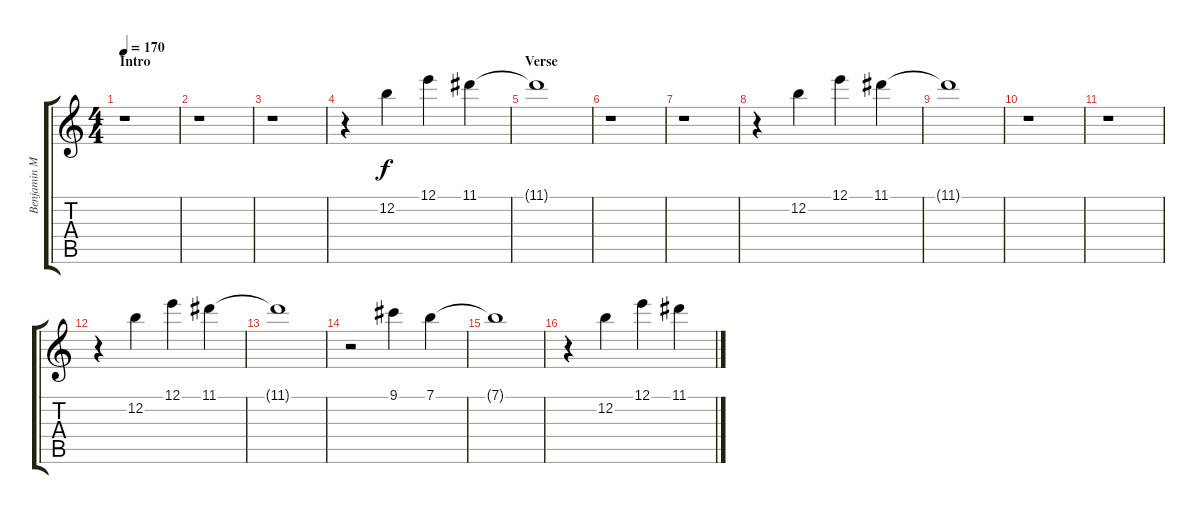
\track ("Benjamin Madden" "Benjamin M") {instrument distortionguitar}
\staff {score tabs}
\tuning (E4 B3 G3 D3 A2 E2) {hide}
\ts (4 4)
\section ("" "Intro")
\tempo 170
\clef g2
\ks c
r.1{dy f instrument distortionguitar} |
r.1 |
r.1 |
r.4 12.2.4 12.1.4 11.1.4 |
\section ("" "Verse")
11.1{t}.1{volume 0} |
r.1{volume 13} |
r.1 |
r.4 12.2.4 12.1.4 11.1.4 |
11.1{t}.1{volume 0} |
r.1{volume 13} |
r.1 |
r.4 12.2.4 12.1.4 11.1.4 |
11.1{t}.1{volume 0} |
r.2{volume 13} 9.1.4 7.1.4 |
7.1{t}.1{volume 0} |
r.4{volume 14} 12.2.4 12.1.4 11.1.4
